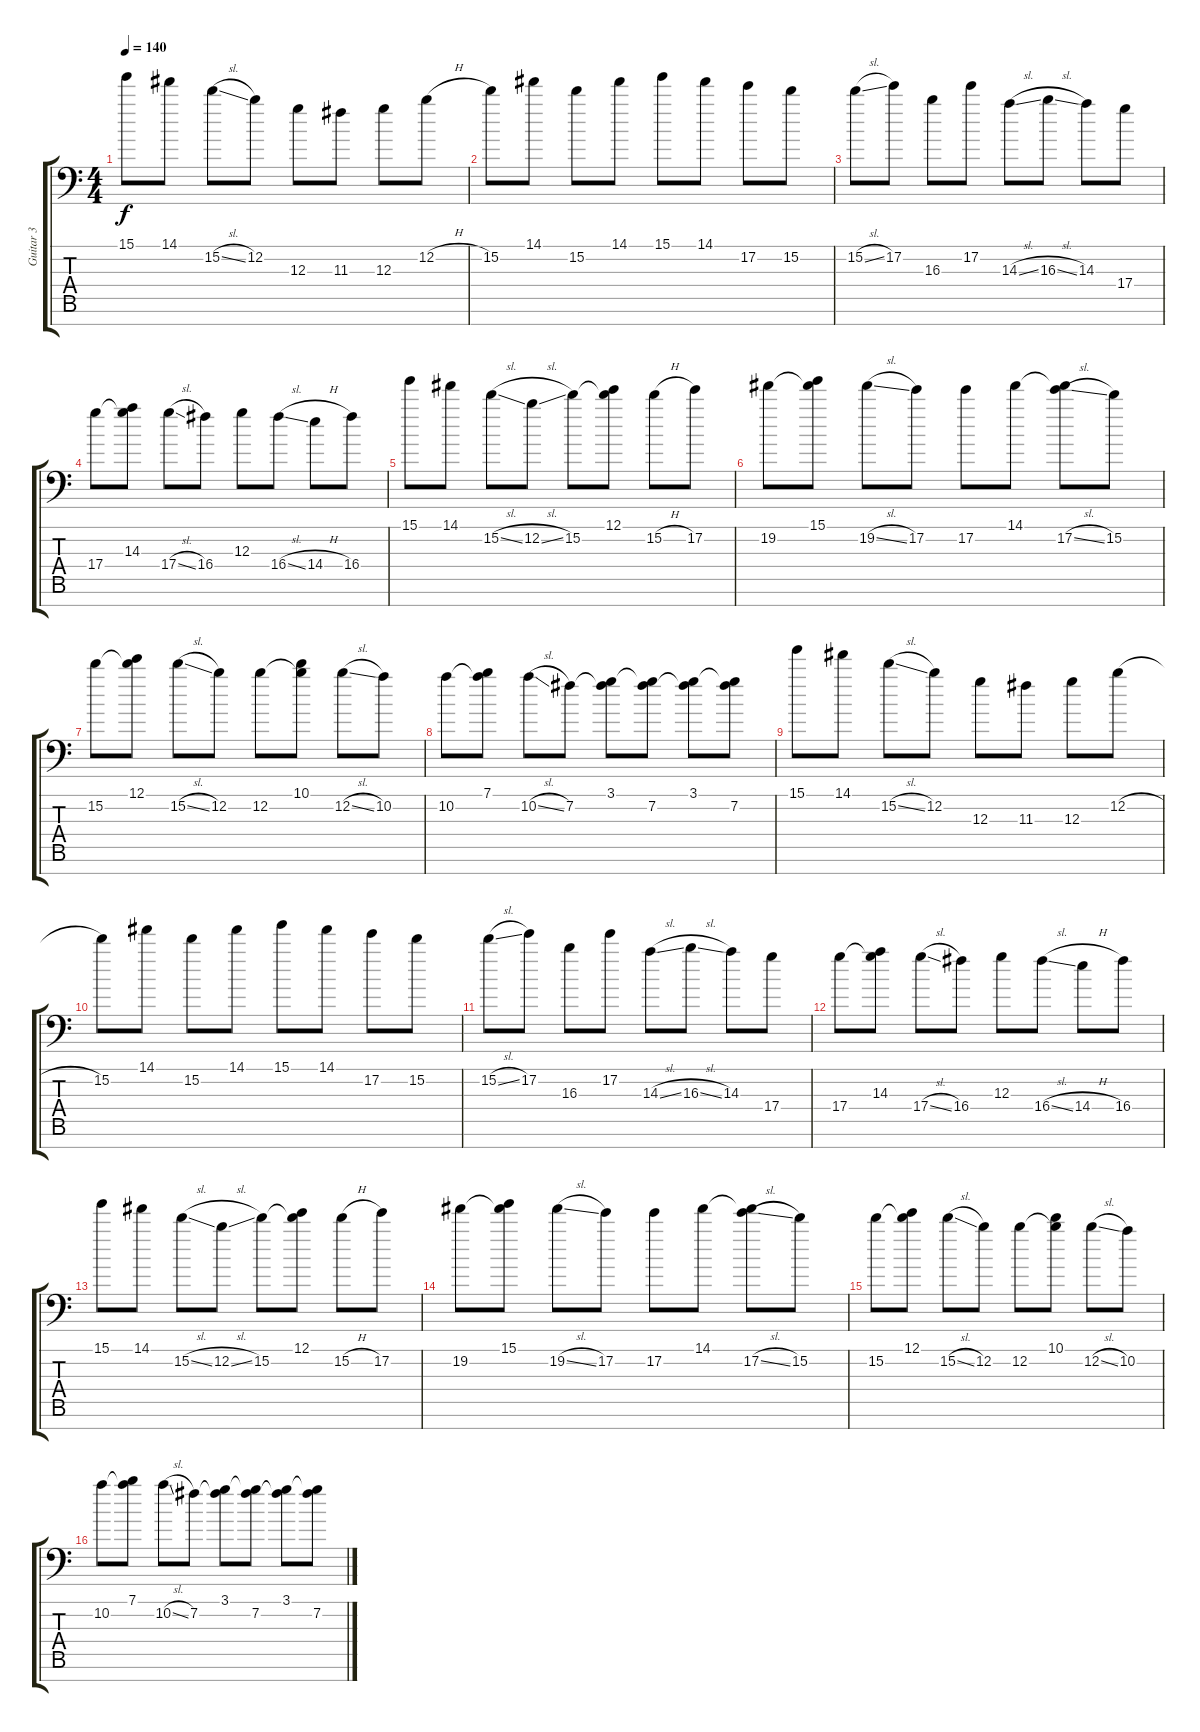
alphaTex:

\track ("Guitar 3" "Guitar 3") {instrument overdrivenguitar}
\staff {score tabs}
\tuning (E4 B3 G3 D3 A2 E2 A1) {hide}
\ts (4 4)
\tempo 140
\clef f4
\ks c
15.1.8{dy f} 14.1.8 15.2{sl}.8 12.2.8 12.3.8 11.3.8 12.3.8 12.2{h}.8 |
15.2.8 14.1.8 15.2.8 14.1.8 15.1.8 14.1.8 17.2.8 15.2.8 |
15.2{sl}.8 17.2.8 16.3.8 17.2.8 14.3{sl}.8 16.3{sl}.8 14.3.8 17.4.8 |
17.4.8 (14.3 17.4{t}).8 17.4{sl}.8 16.4.8 12.3.8 16.4{sl}.8 14.4{h}.8 16.4.8 |
15.1.8 14.1.8 15.2{sl}.8 12.2{sl}.8 15.2.8 (12.1 15.2{t}).8 15.2{h}.8 17.2.8 |
19.2.8 (15.1 19.2{t}).8 19.2{sl}.8 17.2.8 17.2.8 14.1.8 (14.1{t} 17.2{sl}).8 15.2.8 |
15.2.8 (12.1 15.2{t}).8 15.2{sl}.8 12.2.8 12.2.8 (10.1 12.2{t}).8 12.2{sl}.8 10.2.8 |
10.2.8 (7.1 10.2{t}).8 10.2{sl}.8 7.2.8 (3.1 7.2{t}).8 (3.1{t} 7.2).8 (3.1 7.2{t}).8 (3.1{t} 7.2).8 |
15.1.8 14.1.8 15.2{sl}.8 12.2.8 12.3.8 11.3.8 12.3.8 12.2{h}.8 |
15.2.8 14.1.8 15.2.8 14.1.8 15.1.8 14.1.8 17.2.8 15.2.8 |
15.2{sl}.8 17.2.8 16.3.8 17.2.8 14.3{sl}.8 16.3{sl}.8 14.3.8 17.4.8 |
17.4.8 (14.3 17.4{t}).8 17.4{sl}.8 16.4.8 12.3.8 16.4{sl}.8 14.4{h}.8 16.4.8 |
15.1.8 14.1.8 15.2{sl}.8 12.2{sl}.8 15.2.8 (12.1 15.2{t}).8 15.2{h}.8 17.2.8 |
19.2.8 (15.1 19.2{t}).8 19.2{sl}.8 17.2.8 17.2.8 14.1.8 (14.1{t} 17.2{sl}).8 15.2.8 |
15.2.8 (12.1 15.2{t}).8 15.2{sl}.8 12.2.8 12.2.8 (10.1 12.2{t}).8 12.2{sl}.8 10.2.8 |
10.2.8 (7.1 10.2{t}).8 10.2{sl}.8 7.2.8 (3.1 7.2{t}).8 (3.1{t} 7.2).8 (3.1 7.2{t}).8 (3.1{t} 7.2).8
